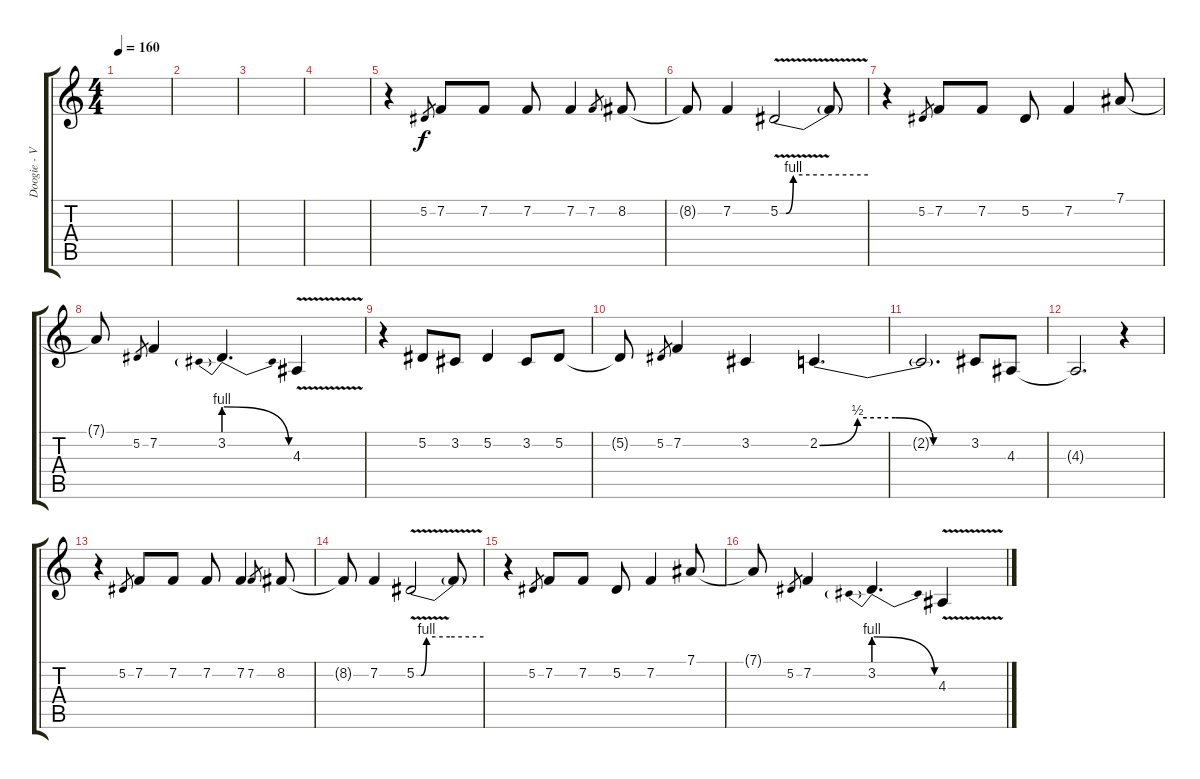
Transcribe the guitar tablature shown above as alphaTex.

\track ("Doogie - Vocals" "Doogie - V") {instrument lead2sawtooth}
\staff {score tabs}
\tuning (Eb4 Bb3 Gb3 Db3 Ab2 Eb2) {hide}
\ts (4 4)
\section ("" "")
\tempo 160
\clef g2
\ks c
|
|
|
|
\section ("" "")
r.4 5.2.8{gr} 7.2.8 7.2.8 7.2.8 7.2.4 7.2.8{gr} 8.2.8 |
8.2{t}.8 7.2.4 5.2{be (custom 0 0 4 0 9 4 30 4 60 4) v}.2 5.2{t}.8 |
r.4 5.2.8{gr} 7.2.8 7.2.8 5.2.8 7.2.4 7.1.8 |
7.1{t}.8 5.2.8{gr} 7.2.4 3.2{be (prebendrelease 0 4 60 0)}.4{d} 4.3{v}.4 |
r.4 5.2.8 3.2.8 5.2.4 3.2.8 5.2.8 |
5.2{t}.8 5.2.8{gr} 7.2.4 3.2.4 2.2{be (custom 0 0 15 2 30 2 45 0 60 0)}.4{d} |
2.2{t}.2{d} 3.2.8 4.3.8 |
4.3{t}.2{d} r.4 |
r.4 5.2.8{gr} 7.2.8 7.2.8 7.2.8 7.2.4 7.2.8{gr} 8.2.8 |
8.2{t}.8 7.2.4 5.2{be (custom 0 0 4 0 9 4 30 4 60 4) v}.2 5.2{t}.8 |
r.4 5.2.8{gr} 7.2.8 7.2.8 5.2.8 7.2.4 7.1.8 |
7.1{t}.8 5.2.8{gr} 7.2.4 3.2{be (prebendrelease 0 4 60 0)}.4{d} 4.3{v}.4
